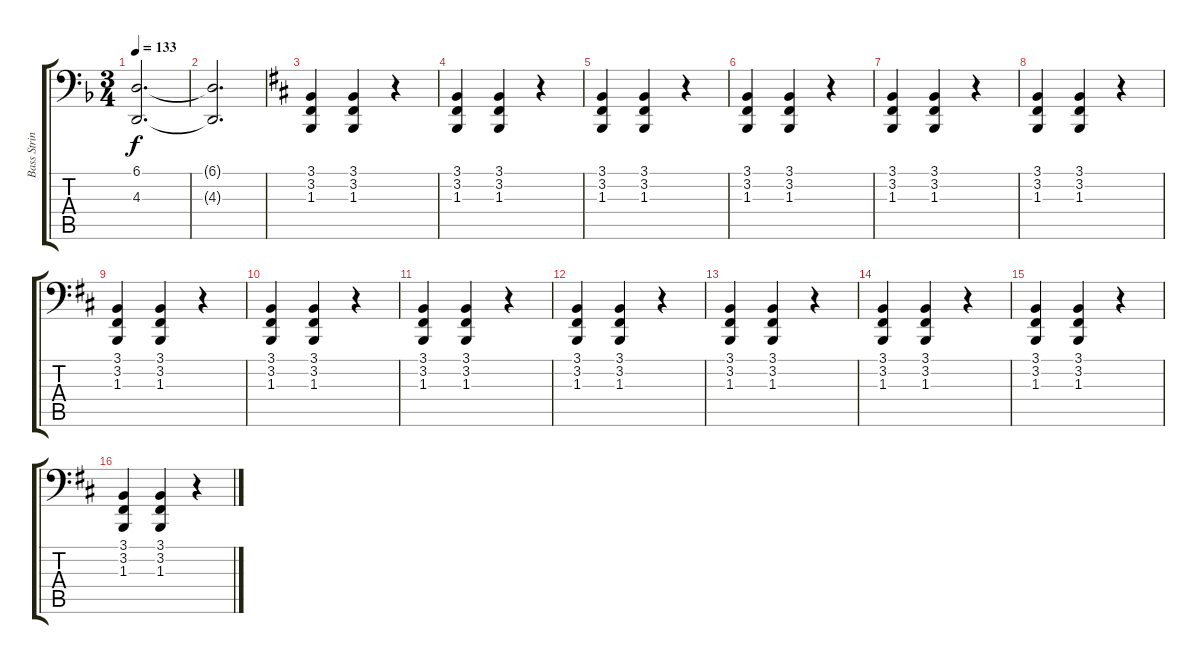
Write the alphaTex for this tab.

\track ("Bass Strings" "Bass Strin") {instrument stringensemble1}
\staff {score tabs}
\tuning (Ab2 Eb2 Bb1 F1 C1 G0) {hide}
\ts (3 4)
\tempo 133
\clef f4
\ks dminor
(6.1 4.3).2{d dy f} |
(6.1{t} 4.3{t}).2{d} |
\ks bminor
(3.1 3.2 1.3).4 (3.1 3.2 1.3).4 r.4 |
(3.1 3.2 1.3).4 (3.1 3.2 1.3).4 r.4 |
(3.1 3.2 1.3).4 (3.1 3.2 1.3).4 r.4 |
(3.1 3.2 1.3).4 (3.1 3.2 1.3).4 r.4 |
(3.1 3.2 1.3).4 (3.1 3.2 1.3).4 r.4 |
(3.1 3.2 1.3).4 (3.1 3.2 1.3).4 r.4 |
(3.1 3.2 1.3).4 (3.1 3.2 1.3).4 r.4 |
(3.1 3.2 1.3).4 (3.1 3.2 1.3).4 r.4 |
(3.1 3.2 1.3).4 (3.1 3.2 1.3).4 r.4 |
(3.1 3.2 1.3).4 (3.1 3.2 1.3).4 r.4 |
(3.1 3.2 1.3).4 (3.1 3.2 1.3).4 r.4 |
(3.1 3.2 1.3).4 (3.1 3.2 1.3).4 r.4 |
(3.1 3.2 1.3).4 (3.1 3.2 1.3).4 r.4 |
(3.1 3.2 1.3).4 (3.1 3.2 1.3).4 r.4
